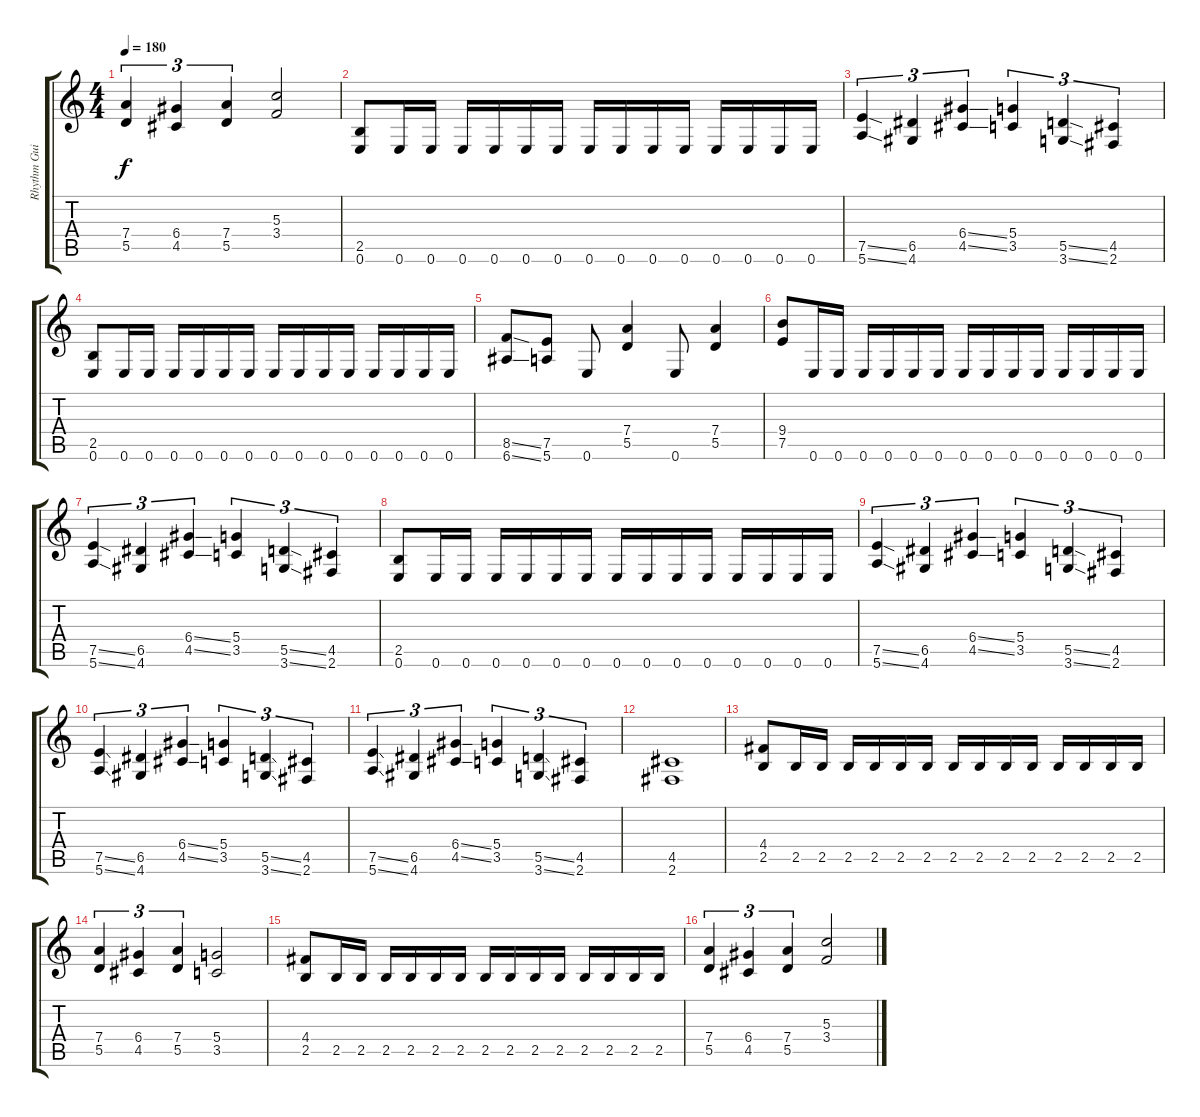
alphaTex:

\track ("Rhythm Guitar" "Rhythm Gui") {instrument distortionguitar}
\staff {score tabs}
\tuning (E4 B3 G3 D3 A2 E2) {hide}
\ts (4 4)
\tempo 180
\clef g2
\ks c
(7.4 5.5).4{tu (3 2) dy f} (6.4 4.5).4{tu (3 2)} (7.4 5.5).4{tu (3 2)} (5.3 3.4).2 |
(2.5 0.6).8 0.6.16 0.6.16 0.6.16 0.6.16 0.6.16 0.6.16 0.6.16 0.6.16 0.6.16 0.6.16 0.6.16 0.6.16 0.6.16 0.6.16 |
(7.5{ss} 5.6{ss}).4{tu (3 2)} (6.5 4.6).4{tu (3 2)} (6.4{ss} 4.5{ss}).4{tu (3 2)} (5.4 3.5).4{tu (3 2)} (5.5{ss} 3.6{ss}).4{tu (3 2)} (4.5 2.6).4{tu (3 2)} |
(2.5 0.6).8 0.6.16 0.6.16 0.6.16 0.6.16 0.6.16 0.6.16 0.6.16 0.6.16 0.6.16 0.6.16 0.6.16 0.6.16 0.6.16 0.6.16 |
(8.5{ss} 6.6{ss}).8 (7.5 5.6).8 0.6.8 (7.4 5.5).4 0.6.8 (7.4 5.5).4 |
(9.4 7.5).8 0.6.16 0.6.16 0.6.16 0.6.16 0.6.16 0.6.16 0.6.16 0.6.16 0.6.16 0.6.16 0.6.16 0.6.16 0.6.16 0.6.16 |
(7.5{ss} 5.6{ss}).4{tu (3 2)} (6.5 4.6).4{tu (3 2)} (6.4{ss} 4.5{ss}).4{tu (3 2)} (5.4 3.5).4{tu (3 2)} (5.5{ss} 3.6{ss}).4{tu (3 2)} (4.5 2.6).4{tu (3 2)} |
(2.5 0.6).8 0.6.16 0.6.16 0.6.16 0.6.16 0.6.16 0.6.16 0.6.16 0.6.16 0.6.16 0.6.16 0.6.16 0.6.16 0.6.16 0.6.16 |
(7.5{ss} 5.6{ss}).4{tu (3 2)} (6.5 4.6).4{tu (3 2)} (6.4{ss} 4.5{ss}).4{tu (3 2)} (5.4 3.5).4{tu (3 2)} (5.5{ss} 3.6{ss}).4{tu (3 2)} (4.5 2.6).4{tu (3 2)} |
(7.5{ss} 5.6{ss}).4{tu (3 2)} (6.5 4.6).4{tu (3 2)} (6.4{ss} 4.5{ss}).4{tu (3 2)} (5.4 3.5).4{tu (3 2)} (5.5{ss} 3.6{ss}).4{tu (3 2)} (4.5 2.6).4{tu (3 2)} |
(7.5{ss} 5.6{ss}).4{tu (3 2)} (6.5 4.6).4{tu (3 2)} (6.4{ss} 4.5{ss}).4{tu (3 2)} (5.4 3.5).4{tu (3 2)} (5.5{ss} 3.6{ss}).4{tu (3 2)} (4.5 2.6).4{tu (3 2)} |
(4.5 2.6).1 |
(4.4 2.5).8 2.5.16 2.5.16 2.5.16 2.5.16 2.5.16 2.5.16 2.5.16 2.5.16 2.5.16 2.5.16 2.5.16 2.5.16 2.5.16 2.5.16 |
(7.4 5.5).4{tu (3 2)} (6.4 4.5).4{tu (3 2)} (7.4 5.5).4{tu (3 2)} (5.4 3.5).2 |
(4.4 2.5).8 2.5.16 2.5.16 2.5.16 2.5.16 2.5.16 2.5.16 2.5.16 2.5.16 2.5.16 2.5.16 2.5.16 2.5.16 2.5.16 2.5.16 |
(7.4 5.5).4{tu (3 2)} (6.4 4.5).4{tu (3 2)} (7.4 5.5).4{tu (3 2)} (5.3 3.4).2
